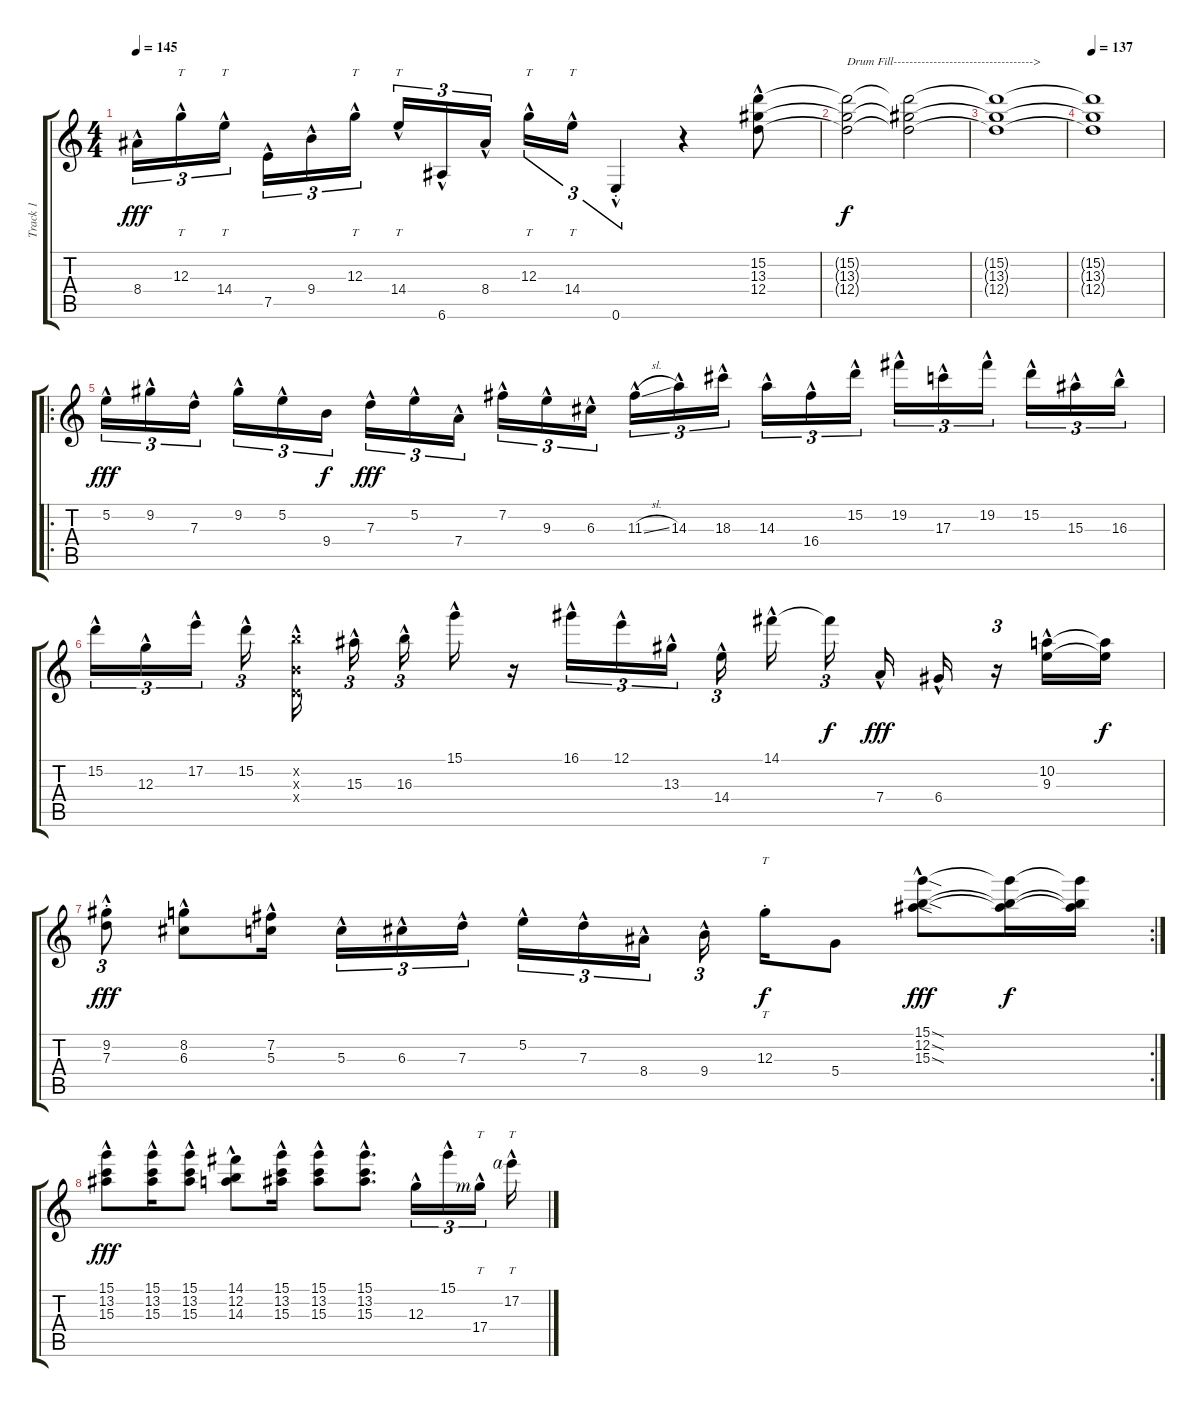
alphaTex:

\track ("Track 1" "Track 1") {instrument overdrivenguitar}
\staff {score tabs}
\tuning (E4 B3 G3 D3 A2 E2) {hide}
\ts (4 4)
\tempo 145
\clef g2
\ks c
8.4{hac}.16{tu (3 2) dy fff} 12.3{hac}.16{tt tu (3 2)} 14.4{hac}.16{tt tu (3 2) beam splitsecondary} 7.5{hac}.16{tu (3 2)} 9.4{hac}.16{tu (3 2)} 12.3{hac}.16{tt tu (3 2)} 14.4{hac}.16{tt tu (3 2)} 6.6{hac}.16{tu (3 2)} 8.4{hac}.16{tu (3 2) beam splitsecondary} 12.3{hac}.16{tt tu (3 2)} 14.4{hac}.16{tt tu (3 2)} 0.6{hac st}.4{tu (3 2)} r.4 (15.2{hac} 13.3{hac} 12.4{hac}).8 |
(15.2{t} 13.3{t} 12.4{t}).2{txt "Drum Fill----------------------------------->" dy f} (15.2{t} 13.3{t} 12.4{t}).2 |
(15.2{t} 13.3{t} 12.4{t}).1 |
\tempo 137
(15.2{t} 13.3{t} 12.4{t}).1 |
\ro
5.2{hac}.16{tu (3 2) dy fff} 9.2{hac}.16{tu (3 2)} 7.3{hac}.16{tu (3 2) beam splitsecondary} 9.2{hac}.16{tu (3 2)} 5.2{hac}.16{tu (3 2)} 9.4.16{tu (3 2) dy f} 7.3{hac}.16{tu (3 2) dy fff} 5.2{hac}.16{tu (3 2)} 7.4{hac}.16{tu (3 2) beam splitsecondary} 7.2{hac}.16{tu (3 2)} 9.3{hac}.16{tu (3 2)} 6.3{hac}.16{tu (3 2)} 11.3{sl hac}.16{tu (3 2)} 14.3{hac}.16{tu (3 2)} 18.3{hac}.16{tu (3 2) beam splitsecondary} 14.3{hac}.16{tu (3 2)} 16.4{hac}.16{tu (3 2)} 15.2{hac}.16{tu (3 2)} 19.2{hac}.16{tu (3 2)} 17.3{hac}.16{tu (3 2)} 19.2{hac}.16{tu (3 2) beam splitsecondary} 15.2{hac}.16{tu (3 2)} 15.3{hac}.16{tu (3 2)} 16.3{hac}.16{tu (3 2)} |
15.2{hac}.16{tu (3 2)} 12.3{hac}.16{tu (3 2)} 17.2{hac}.16{tu (3 2) beam splitsecondary} 15.2{hac}.16{tu (3 2) beam splitsecondary} (0.2{hac x} 16.3{hac x} 0.4{hac x}).16 15.3{hac}.16{tu (3 2)} 16.3{hac}.16{tu (3 2)} 15.1{hac}.16 r.16 16.1{hac}.16{tu (3 2)} 12.1{hac}.16{tu (3 2)} 13.3{hac}.16{tu (3 2) beam splitsecondary} 14.4{hac}.16{tu (3 2) beam splitsecondary} 14.1{hac}.16{beam splitsecondary} 14.1{t}.16{tu (3 2) dy f} 7.4{hac}.16{dy fff} 6.4{hac}.16 r.16{tu (3 2)} (10.2{hac} 9.3{hac}).16 (10.2{t} 9.3{t}).16{dy f} |
\rc 2
(9.2{hac st} 7.3{hac st}).8{tu (3 2) dy fff} (8.2{hac} 6.3{hac}).8 (7.2{hac} 5.3{hac}).16 5.3{hac}.16{tu (3 2)} 6.3{hac}.16{tu (3 2)} 7.3{hac}.16{tu (3 2) beam splitsecondary} 5.2{hac}.16{tu (3 2)} 7.3{hac}.16{tu (3 2)} 8.4{hac}.16{tu (3 2)} 9.4{hac}.16{tu (3 2) beam splitsecondary} 12.3{st}.16{tt dy f} 5.4.8 (15.1{sod hac} 12.2{sod hac} 15.3{sod}).8{dy fff} (15.1{t} 12.2{t} 15.3{t}).16{dy f} (15.1{t} 12.2{t} 15.3{t}).16 |
(15.1{hac} 13.2{hac} 15.3{hac}).8{dy fff} (15.1{hac} 13.2{hac} 15.3{hac}).16 (15.1{hac} 13.2{hac} 15.3{hac}).8 (14.1{hac} 12.2{hac} 14.3{hac}).8 (15.1{hac} 13.2{hac} 15.3{hac}).16 (15.1{hac} 13.2{hac} 15.3{hac}).8 (15.1{hac} 13.2{hac} 15.3{hac}).8{d} 12.3{hac}.16{tu (3 2)} 15.1{hac}.16{tu (3 2)} 17.4{hac rf 3}.16{tt tu (3 2) beam splitsecondary} 17.2{hac rf 4}.16{tt}
